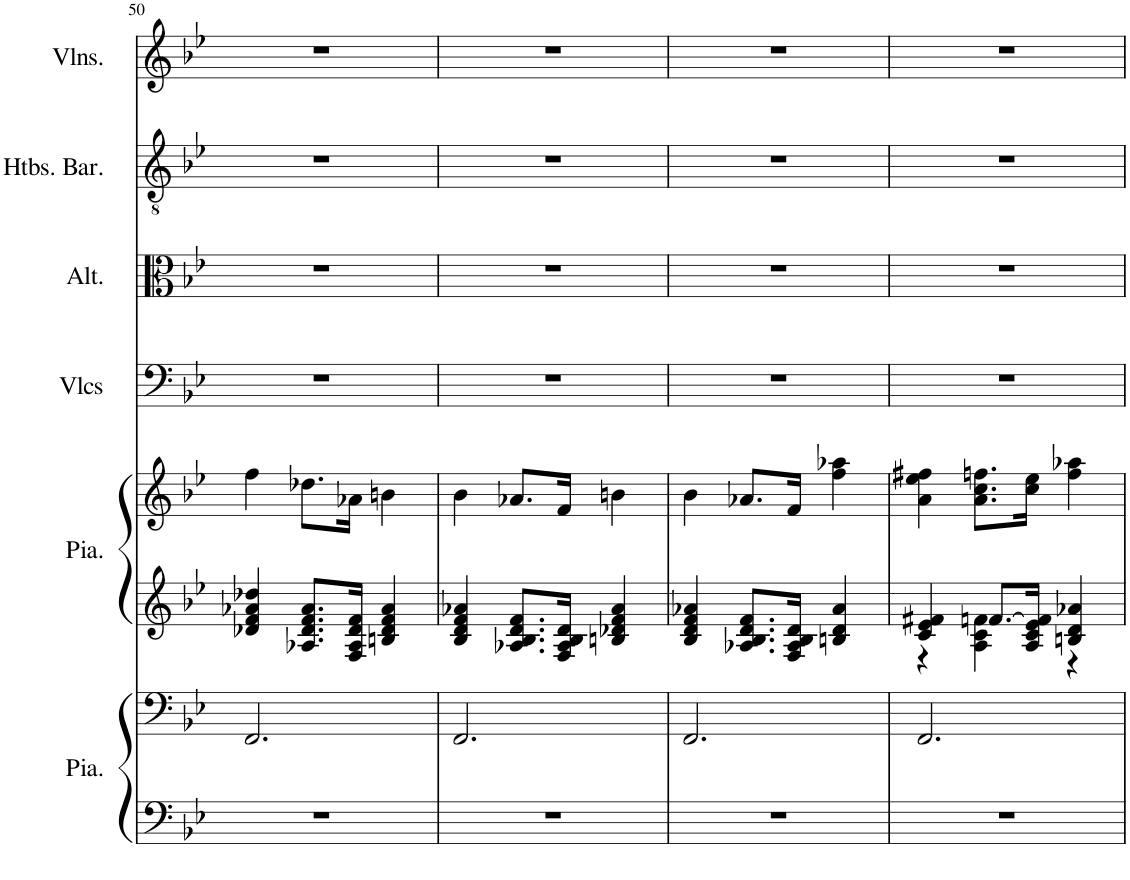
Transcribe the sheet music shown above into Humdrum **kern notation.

**kern	**kern	**kern	**kern	**kern	**kern	**kern	**kern
*part6	*part6	*part5	*part5	*part4	*part3	*part2	*part1
*staff8	*staff7	*staff6	*staff5	*staff4	*staff3	*staff2	*staff1
*I"Piano, Pedals	*	*I"Piano, Organ	*	*I"Violoncelles, Bass	*I"Altos, Tenor	*I"Hautbois Baryton, Alto	*I"Violons, Soprano
*I'Pia.	*	*I'Pia.	*	*I'Vlcs	*I'Alt.	*I'Htbs. Bar.	*I'Vlns.
!!LO:PB:g=z
*clefF4	*clefF4	*clefG2	*clefG2	*clefF4	*clefC3	*clefGv2	*clefG2
*k[b-e-]	*k[b-e-]	*k[b-e-]	*k[b-e-]	*k[b-e-]	*k[b-e-]	*k[b-e-]	*k[b-e-]
*M3/4	*M3/4	*M3/4	*M3/4	*M3/4	*M3/4	*M3/4	*M3/4
=50	=50	=50	=50	=50	=50	=50	=50
2.r	2.FF/	4d-X/ 4f/ 4a-X/ 4dd-X/	4ff\	2.r	2.r	2.r	2.r
.	.	8.A-X/ 8.d-/ 8.f/ 8.a-/L	8.dd-X\L	.	.	.	.
.	.	16F/ 16A-/ 16d-/ 16f/Jk	16a-X\Jk	.	.	.	.
.	.	4Bn/ 4d-/ 4f/ 4a-/	4bn\	.	.	.	.
=51	=51	=51	=51	=51	=51	=51	=51
2.r	2.FF/	4B-/ 4d/ 4f/ 4a-X/	4b-\	2.r	2.r	2.r	2.r
.	.	8.A-X/ 8.B-/ 8.d/ 8.f/L	8.a-X/L	.	.	.	.
.	.	16F/ 16A-/ 16B-/ 16d/Jk	16f/Jk	.	.	.	.
.	.	4Bn/ 4d-X/ 4f/ 4a-/	4bn\	.	.	.	.
=52	=52	=52	=52	=52	=52	=52	=52
2.r	2.FF/	4B-/ 4d/ 4f/ 4a-X/	4b-\	2.r	2.r	2.r	2.r
.	.	8.A-X/ 8.B-/ 8.d/ 8.f/L	8.a-X/L	.	.	.	.
.	.	16F/ 16A-/ 16B-/ 16d/Jk	16f/Jk	.	.	.	.
.	.	4Bn/ 4d/ 4a-/	4ff\ 4aa-X\	.	.	.	.
=53	=53	=53	=53	=53	=53	=53	=53
*	*	*^	*	*	*	*	*
2.r	2.FF/	4c/ 4e-/ 4f#X/	4r	4a\ 4ee-\ 4ff#X\	2.r	2.r	2.r	2.r
.	.	[8.f#/L	4A\ 4c\ 4fn\	8.a\ 8.cc\ 8.ffn\L	.	.	.	.
.	.	16A/ 16c/ 16e-/ 16f#/]Jk	.	16cc\ 16ee-\Jk	.	.	.	.
.	.	4Bn/ 4d/ 4a-X/	4r	4ff\ 4aa-X\	.	.	.	.
*	*	*v	*v	*	*	*	*	*
=	=	=	=	=	=	=	=
*-	*-	*-	*-	*-	*-	*-	*-
